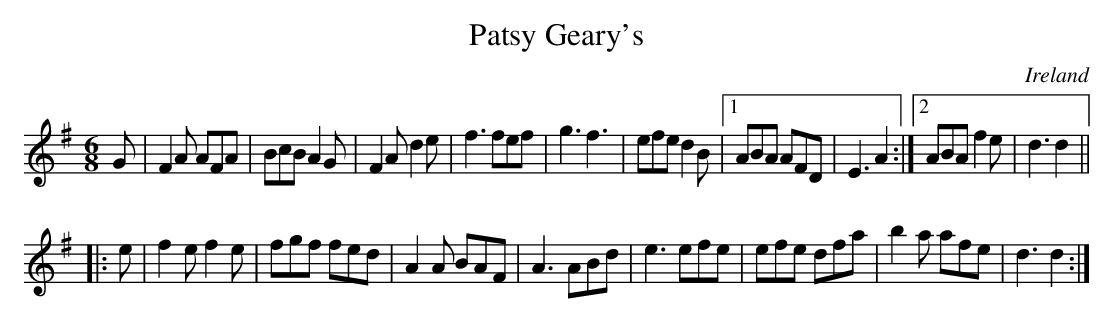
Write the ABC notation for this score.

X:1
T:Patsy Geary's
M:6/8
O:Ireland
K:D mixolydian
G |\
F2A AFA | BcB A2G | F2A d2e | f3 fef | \
g3 f3   | efe d2B |1 ABA AFD| E3 A2 :|2 ABA f2e|d3 d2 ||
|: e |\
f2e f2e | fgf fed | A2A BAF | A3 ABd |\
e3 efe  | efe dfa | b2a afe | d3 d2 :|
